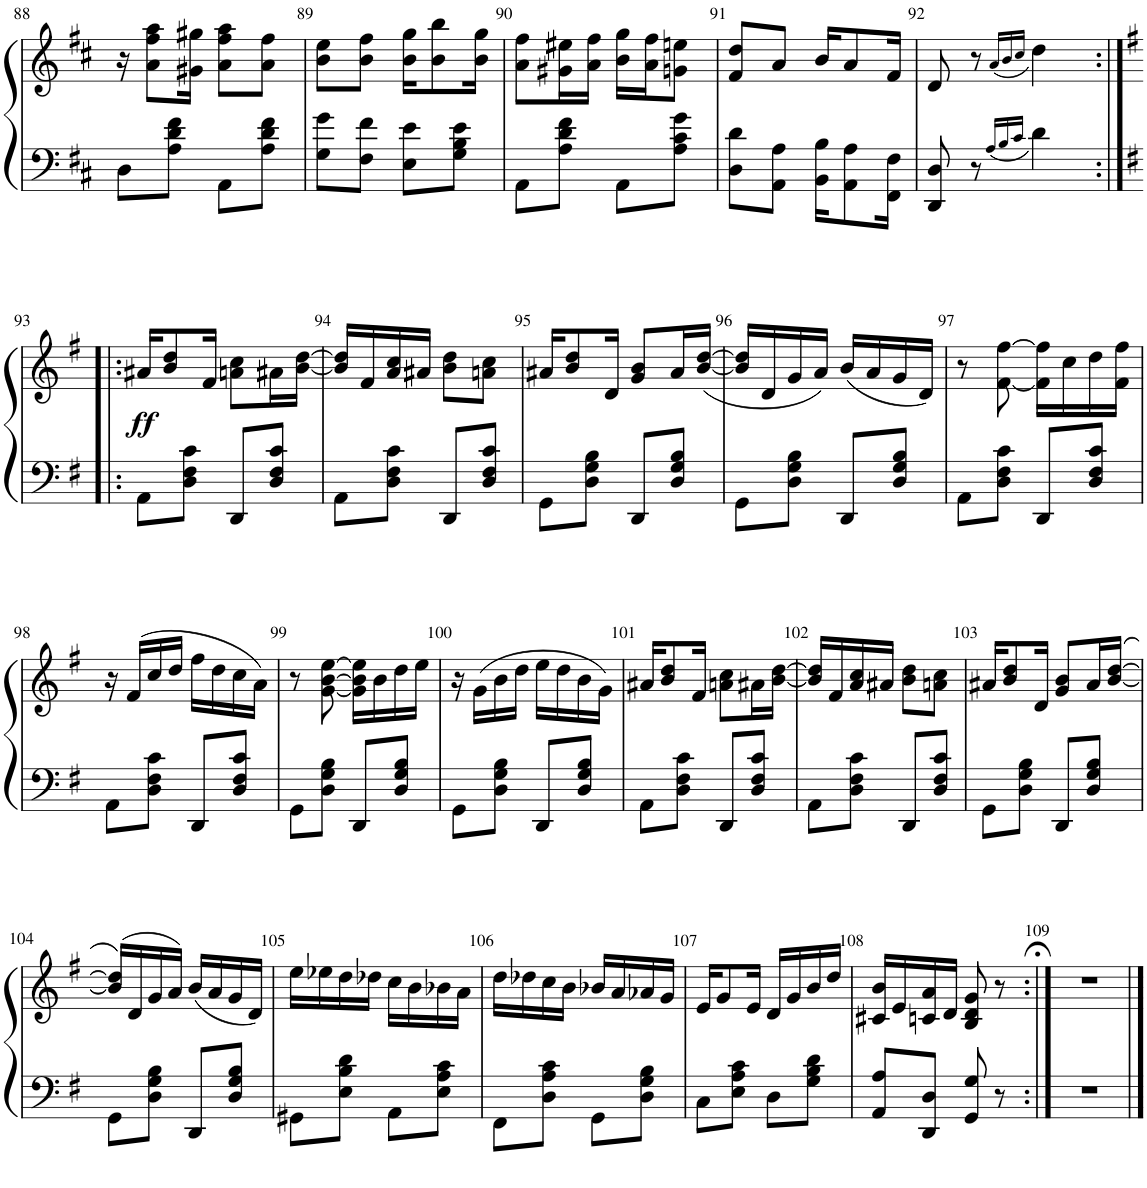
**kern	**kern	**dynam
*part1	*part1	*part1
*staff2	*staff1	*staff1/2
*I"Piano	*	*
*I'Pno.	*	*
!!LO:PB:g=z
*clefF4	*clefG2	*
*k[f#c#]	*k[f#c#]	*
*M2/4	*M2/4	*
=88	=88	=88
8D\L	16r	.
.	8a\ 8ff#\ 8aa\L	.
8A\ 8d\ 8f#\J	.	.
.	16g#X\ 16gg#X\Jk	.
8AA\L	8a\ 8ff#\ 8aa\L	.
8A\ 8d\ 8f#\J	8a\ 8ff#\J	.
=89	=89	=89
8G\ 8g\L	8b\ 8ee\L	.
8F#\ 8f#\J	8b\ 8ff#\J	.
8E\ 8e\L	16b\ 16gg\KL	.
.	8b\ 8bb\	.
8G\ 8B\ 8e\J	.	.
.	16b\ 16gg\Jk	.
=90	=90	=90
8AA\L	8a\ 8ff#\L	.
8A\ 8d\ 8f#\J	16g#X\ 16ee#X\L	.
.	16a\ 16ff#\JJ	.
8AA\L	16b\ 16gg\LL	.
.	16a\ 16ff#\J	.
8A\ 8c#\ 8g\J	8gn\ 8een\J	.
=91	=91	=91
8D\ 8d\L	8f#/ 8dd/L	.
8AA\ 8A\J	8a/J	.
16BB\ 16B\KL	16b/KL	.
8AA\ 8A\	8a/	.
16FF#\ 16F#\Jk	16f#/Jk	.
=92	=92	=92
8DD/ 8D/	8d/	.
8r	8r	.
16qA/LL	(16qa/LL	.
16qB/	16qb/	.
16qc#/JJ	16qcc#/JJ	.
4d\	4dd\)	.
!!LO:LB:g=z
=93:|!|:	=93:|!|:	=93:|!|:
*k[f#]	*k[f#]	*
!	!	!LO:DY:b
8AA\L	16a#X/KL	ff
.	8b/ 8dd/	.
8D\ 8F#\ 8c\J	.	.
.	16f#/Jk	.
8DD/L	8an\ 8cc\L	.
8D/ 8F#/ 8c/J	16a#X\L	.
.	[16b\ [16dd\JJ	.
=94	=94	=94
8AA\L	16b/] 16dd/]LL	.
.	16f#/	.
8D\ 8F#\ 8c\J	16a/ 16cc/	.
.	16a#X/JJ	.
8DD/L	8b\ 8dd\L	.
8D/ 8F#/ 8c/J	8an\ 8cc\J	.
=95	=95	=95
8GG\L	16a#X/KL	.
.	8b/ 8dd/	.
8D\ 8G\ 8B\J	.	.
.	16d/Jk	.
8DD/L	8g/ 8b/L	.
8D/ 8G/ 8B/J	16a#/L	.
.	([16b/ [16dd/JJ	.
=96	=96	=96
8GG\L	16b/] 16dd/]LL	.
.	16d/	.
8D\ 8G\ 8B\J	16g/	.
.	16a/JJ)	.
8DD/L	(16b/LL	.
.	16a/	.
8D/ 8G/ 8B/J	16g/	.
.	16d/JJ)	.
=97	=97	=97
8AA\L	8r	.
8D\ 8F#\ 8c\J	[8f#\ [8ff#\	.
8DD/L	16f#\] 16ff#\]LL	.
.	16cc\	.
8D/ 8F#/ 8c/J	16dd\	.
.	16f#\ 16ff#\JJ	.
!!LO:LB:g=z
=98	=98	=98
8AA\L	16r	.
.	(16f#/LL	.
8D\ 8F#\ 8c\J	16cc/	.
.	16dd/JJ	.
8DD/L	16ff#\LL	.
.	16dd\	.
8D/ 8F#/ 8c/J	16cc\	.
.	16a\JJ)	.
=99	=99	=99
8GG\L	8r	.
8D\ 8G\ 8B\J	[8g\ [8b\ [8ee\	.
8DD/L	16g\] 16b\] 16ee\]LL	.
.	16b\	.
8D/ 8G/ 8B/J	16dd\	.
.	16ee\JJ	.
=100	=100	=100
8GG\L	16r	.
.	(16g\LL	.
8D\ 8G\ 8B\J	16b\	.
.	16dd\JJ	.
8DD/L	16ee\LL	.
.	16dd\	.
8D/ 8G/ 8B/J	16b\	.
.	16g\JJ)	.
=101	=101	=101
8AA\L	16a#X/KL	.
.	8b/ 8dd/	.
8D\ 8F#\ 8c\J	.	.
.	16f#/Jk	.
8DD/L	8an\ 8cc\L	.
8D/ 8F#/ 8c/J	16a#X\L	.
.	[16b\ [16dd\JJ	.
=102	=102	=102
8AA\L	16b/] 16dd/]LL	.
.	16f#/	.
8D\ 8F#\ 8c\J	16a/ 16cc/	.
.	16a#X/JJ	.
8DD/L	8b\ 8dd\L	.
8D/ 8F#/ 8c/J	8an\ 8cc\J	.
=103	=103	=103
8GG\L	16a#X/KL	.
.	8b/ 8dd/	.
8D\ 8G\ 8B\J	.	.
.	16d/Jk	.
8DD/L	8g/ 8b/L	.
8D/ 8G/ 8B/J	16a#/L	.
.	(>[16b/ [16dd/JJ	.
!!LO:LB:g=z
=104	=104	=104
8GG\L	(>16b/] 16dd/]LL)	.
.	16d/	.
8D\ 8G\ 8B\J	16g/	.
.	16a/JJ)	.
8DD/L	(16b/LL	.
.	16a/	.
8D/ 8G/ 8B/J	16g/	.
.	16d/JJ)	.
=105	=105	=105
8GG#X\L	16ee\LL	.
.	16ee-X\	.
8E\ 8B\ 8d\J	16dd\	.
.	16dd-X\JJ	.
8AA\L	16cc\LL	.
.	16b\	.
8E\ 8A\ 8c\J	16b-X\	.
.	16a\JJ	.
=106	=106	=106
8FF#\L	16dd\LL	.
.	16dd-X\	.
8D\ 8A\ 8c\J	16cc\	.
.	16b\JJ	.
8GG\L	16b-X/LL	.
.	16a/	.
8D\ 8G\ 8B\J	16a-X/	.
.	16g/JJ	.
=107	=107	=107
8C\L	16e/KL	.
.	8g/	.
8E\ 8A\ 8c\J	.	.
.	16e/Jk	.
8D\L	16d/LL	.
.	16g/	.
8G\ 8B\ 8d\J	16b/	.
.	16dd/JJ	.
=108	=108	=108
8AA/ 8A/L	16c#X/ 16b/LL	.
.	16e/	.
8DD/ 8D/J	16cn/ 16a/	.
.	16d/JJ	.
8GG/ 8G/	8B/ 8d/ 8g/	.
8r	8r	.
=109:|!	=109:|!	=109:|!
2r	2r	.
==	==	==
*-	*-	*-
